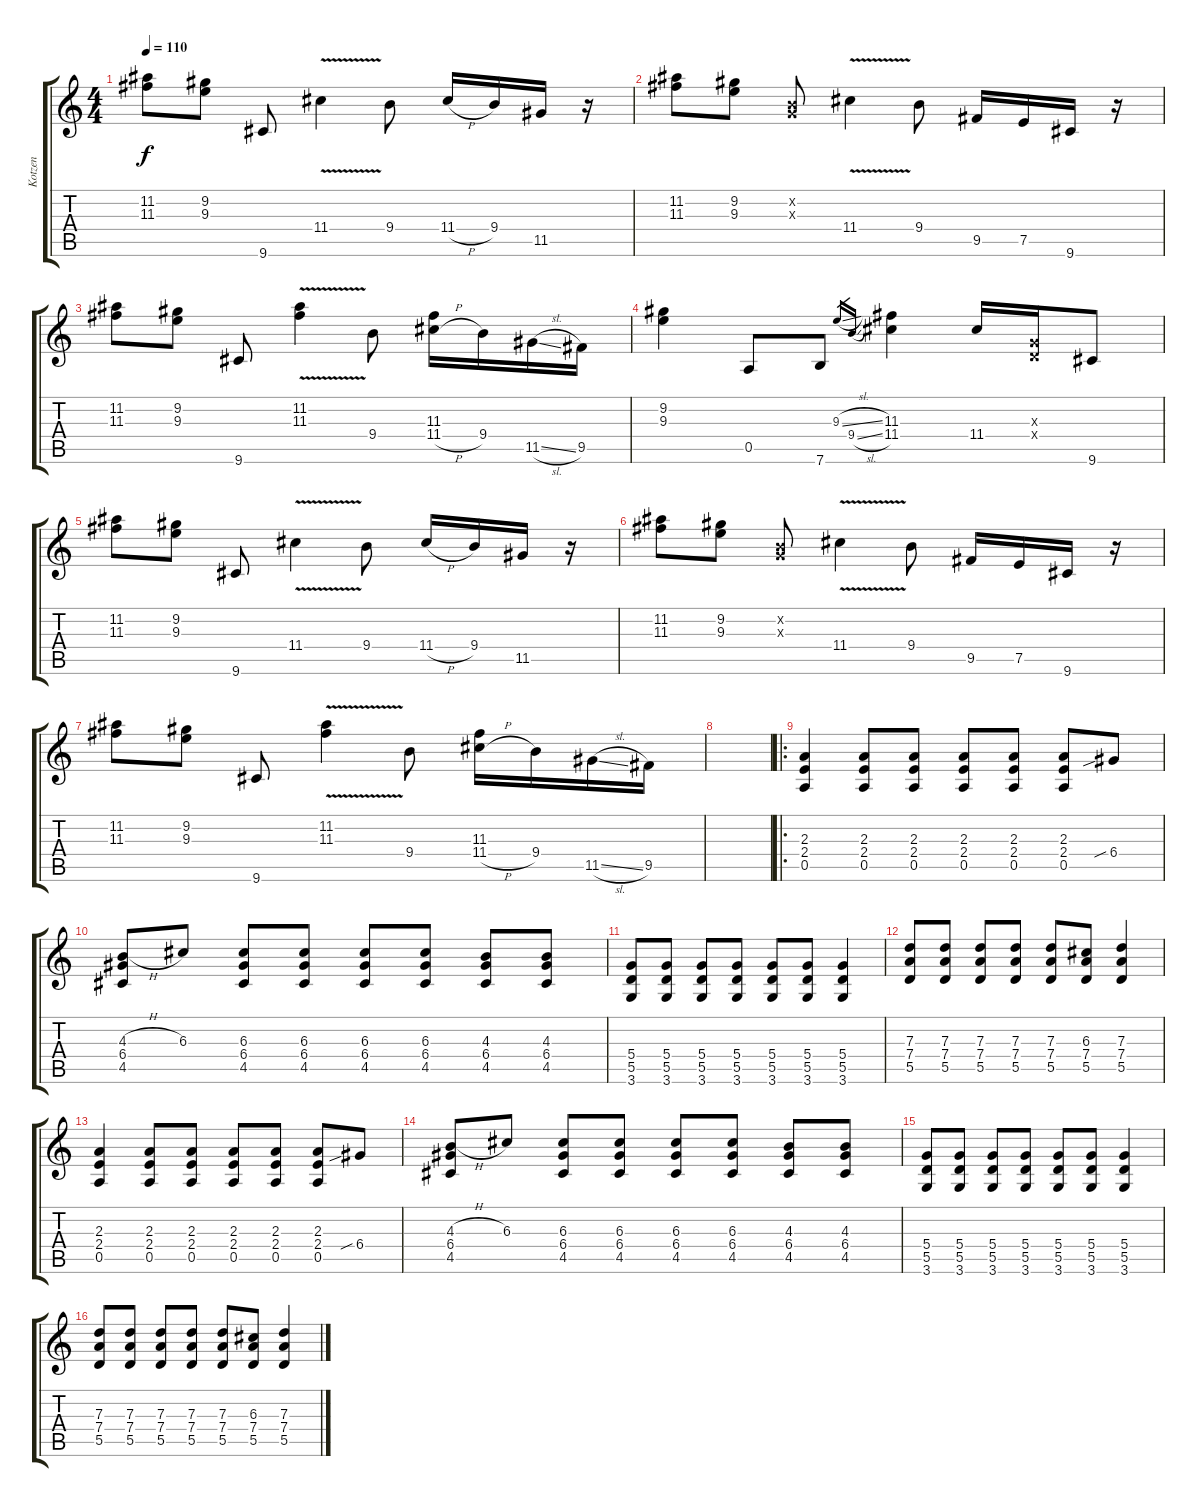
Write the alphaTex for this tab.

\track ("Kotzen" "Kotzen") {instrument electricguitarclean}
\staff {score tabs}
\tuning (E4 B3 G3 D3 A2 E2) {hide}
\ts (4 4)
\tempo 110
\clef g2
\ks c
(11.2 11.3).8{dy f} (9.2 9.3).8 9.6.8 11.4{v}.4 9.4.8 11.4{h}.16 9.4.16 11.5.16 r.16 |
(11.2 11.3).8 (9.2 9.3).8 (0.2{x} 0.3{x}).8 11.4{v}.4 9.4.8 9.5.16 7.5.16 9.6.16 r.16 |
(11.2 11.3).8 (9.2 9.3).8 9.6.8 (11.2{v} 11.3{v}).4 9.4.8 (11.3 11.4{h}).16 9.4.16 11.5{sl}.16 9.5.16 |
(9.2 9.3).4 0.5.8 7.6.8 9.3{sl}.16{gr} 9.4{sl}.16{gr} (11.3 11.4).4 11.4.16 (0.3{x} 0.4{x}).16 9.6.8 |
(11.2 11.3).8 (9.2 9.3).8 9.6.8 11.4{v}.4 9.4.8 11.4{h}.16 9.4.16 11.5.16 r.16 |
(11.2 11.3).8 (9.2 9.3).8 (0.2{x} 0.3{x}).8 11.4{v}.4 9.4.8 9.5.16 7.5.16 9.6.16 r.16 |
(11.2 11.3).8 (9.2 9.3).8 9.6.8 (11.2{v} 11.3{v}).4 9.4.8 (11.3 11.4{h}).16 9.4.16 11.5{sl}.16 9.5.16 |
|
\ro
(2.3 2.4 0.5).4 (2.3 2.4 0.5).8 (2.3 2.4 0.5).8 (2.3 2.4 0.5).8 (2.3 2.4 0.5).8 (2.3 2.4 0.5).8 6.4{sib}.8 |
(4.3{h} 6.4 4.5).8 6.3.8 (6.3 6.4 4.5).8 (6.3 6.4 4.5).8 (6.3 6.4 4.5).8 (6.3 6.4 4.5).8 (4.3 6.4 4.5).8 (4.3 6.4 4.5).8 |
(5.4 5.5 3.6).8 (5.4 5.5 3.6).8 (5.4 5.5 3.6).8 (5.4 5.5 3.6).8 (5.4 5.5 3.6).8 (5.4 5.5 3.6).8 (5.4 5.5 3.6).4 |
(7.3 7.4 5.5).8 (7.3 7.4 5.5).8 (7.3 7.4 5.5).8 (7.3 7.4 5.5).8 (7.3 7.4 5.5).8 (6.3 7.4 5.5).8 (7.3 7.4 5.5).4 |
(2.3 2.4 0.5).4 (2.3 2.4 0.5).8 (2.3 2.4 0.5).8 (2.3 2.4 0.5).8 (2.3 2.4 0.5).8 (2.3 2.4 0.5).8 6.4{sib}.8 |
(4.3{h} 6.4 4.5).8 6.3.8 (6.3 6.4 4.5).8 (6.3 6.4 4.5).8 (6.3 6.4 4.5).8 (6.3 6.4 4.5).8 (4.3 6.4 4.5).8 (4.3 6.4 4.5).8 |
(5.4 5.5 3.6).8 (5.4 5.5 3.6).8 (5.4 5.5 3.6).8 (5.4 5.5 3.6).8 (5.4 5.5 3.6).8 (5.4 5.5 3.6).8 (5.4 5.5 3.6).4 |
(7.3 7.4 5.5).8 (7.3 7.4 5.5).8 (7.3 7.4 5.5).8 (7.3 7.4 5.5).8 (7.3 7.4 5.5).8 (6.3 7.4 5.5).8 (7.3 7.4 5.5).4
